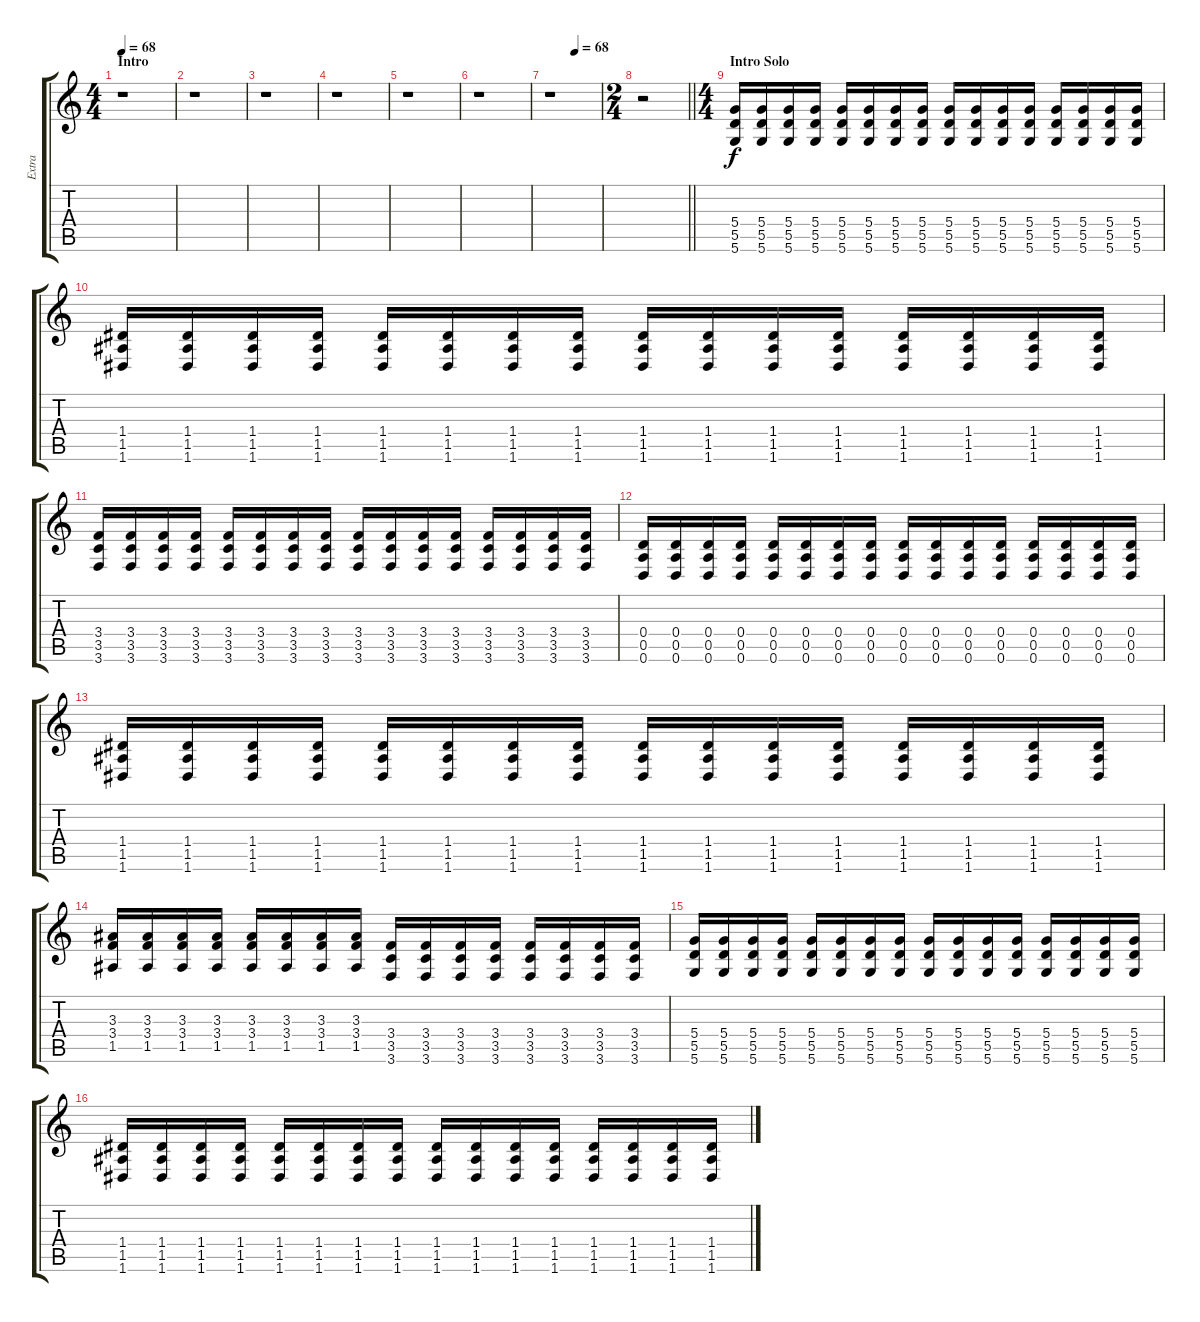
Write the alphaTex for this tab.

\track ("Extra" "Extra") {instrument distortionguitar}
\staff {score tabs}
\tuning (E4 B3 G3 D3 A2 D2) {hide}
\ts (4 4)
\section ("" "Intro")
\tempo 68
\tempo 60
\tempo 68
\clef g2
\ks c
r.1{dy f instrument distortionguitar} |
r.1 |
r.1 |
r.1 |
r.1 |
r.1 |
\tempo (68 0.5)
r.1 |
\ts (2 4)
\barLineRight lightlight
r.2 |
\ts (4 4)
\section ("" "Intro Solo")
(5.4 5.5 5.6).16 (5.4 5.5 5.6).16 (5.4 5.5 5.6).16 (5.4 5.5 5.6).16 (5.4 5.5 5.6).16 (5.4 5.5 5.6).16 (5.4 5.5 5.6).16 (5.4 5.5 5.6).16 (5.4 5.5 5.6).16 (5.4 5.5 5.6).16 (5.4 5.5 5.6).16 (5.4 5.5 5.6).16 (5.4 5.5 5.6).16 (5.4 5.5 5.6).16 (5.4 5.5 5.6).16 (5.4 5.5 5.6).16 |
(1.4 1.5 1.6).16 (1.4 1.5 1.6).16 (1.4 1.5 1.6).16 (1.4 1.5 1.6).16 (1.4 1.5 1.6).16 (1.4 1.5 1.6).16 (1.4 1.5 1.6).16 (1.4 1.5 1.6).16 (1.4 1.5 1.6).16 (1.4 1.5 1.6).16 (1.4 1.5 1.6).16 (1.4 1.5 1.6).16 (1.4 1.5 1.6).16 (1.4 1.5 1.6).16 (1.4 1.5 1.6).16 (1.4 1.5 1.6).16 |
(3.4 3.5 3.6).16 (3.4 3.5 3.6).16 (3.4 3.5 3.6).16 (3.4 3.5 3.6).16 (3.4 3.5 3.6).16 (3.4 3.5 3.6).16 (3.4 3.5 3.6).16 (3.4 3.5 3.6).16 (3.4 3.5 3.6).16 (3.4 3.5 3.6).16 (3.4 3.5 3.6).16 (3.4 3.5 3.6).16 (3.4 3.5 3.6).16 (3.4 3.5 3.6).16 (3.4 3.5 3.6).16 (3.4 3.5 3.6).16 |
(0.4 0.5 0.6).16 (0.4 0.5 0.6).16 (0.4 0.5 0.6).16 (0.4 0.5 0.6).16 (0.4 0.5 0.6).16 (0.4 0.5 0.6).16 (0.4 0.5 0.6).16 (0.4 0.5 0.6).16 (0.4 0.5 0.6).16 (0.4 0.5 0.6).16 (0.4 0.5 0.6).16 (0.4 0.5 0.6).16 (0.4 0.5 0.6).16 (0.4 0.5 0.6).16 (0.4 0.5 0.6).16 (0.4 0.5 0.6).16 |
(1.4 1.5 1.6).16 (1.4 1.5 1.6).16 (1.4 1.5 1.6).16 (1.4 1.5 1.6).16 (1.4 1.5 1.6).16 (1.4 1.5 1.6).16 (1.4 1.5 1.6).16 (1.4 1.5 1.6).16 (1.4 1.5 1.6).16 (1.4 1.5 1.6).16 (1.4 1.5 1.6).16 (1.4 1.5 1.6).16 (1.4 1.5 1.6).16 (1.4 1.5 1.6).16 (1.4 1.5 1.6).16 (1.4 1.5 1.6).16 |
(3.3 3.4 1.5).16 (3.3 3.4 1.5).16 (3.3 3.4 1.5).16 (3.3 3.4 1.5).16 (3.3 3.4 1.5).16 (3.3 3.4 1.5).16 (3.3 3.4 1.5).16 (3.3 3.4 1.5).16 (3.4 3.5 3.6).16 (3.4 3.5 3.6).16 (3.4 3.5 3.6).16 (3.4 3.5 3.6).16 (3.4 3.5 3.6).16 (3.4 3.5 3.6).16 (3.4 3.5 3.6).16 (3.4 3.5 3.6).16 |
(5.4 5.5 5.6).16 (5.4 5.5 5.6).16 (5.4 5.5 5.6).16 (5.4 5.5 5.6).16 (5.4 5.5 5.6).16 (5.4 5.5 5.6).16 (5.4 5.5 5.6).16 (5.4 5.5 5.6).16 (5.4 5.5 5.6).16 (5.4 5.5 5.6).16 (5.4 5.5 5.6).16 (5.4 5.5 5.6).16 (5.4 5.5 5.6).16 (5.4 5.5 5.6).16 (5.4 5.5 5.6).16 (5.4 5.5 5.6).16 |
(1.4 1.5 1.6).16 (1.4 1.5 1.6).16 (1.4 1.5 1.6).16 (1.4 1.5 1.6).16 (1.4 1.5 1.6).16 (1.4 1.5 1.6).16 (1.4 1.5 1.6).16 (1.4 1.5 1.6).16 (1.4 1.5 1.6).16 (1.4 1.5 1.6).16 (1.4 1.5 1.6).16 (1.4 1.5 1.6).16 (1.4 1.5 1.6).16 (1.4 1.5 1.6).16 (1.4 1.5 1.6).16 (1.4 1.5 1.6).16
